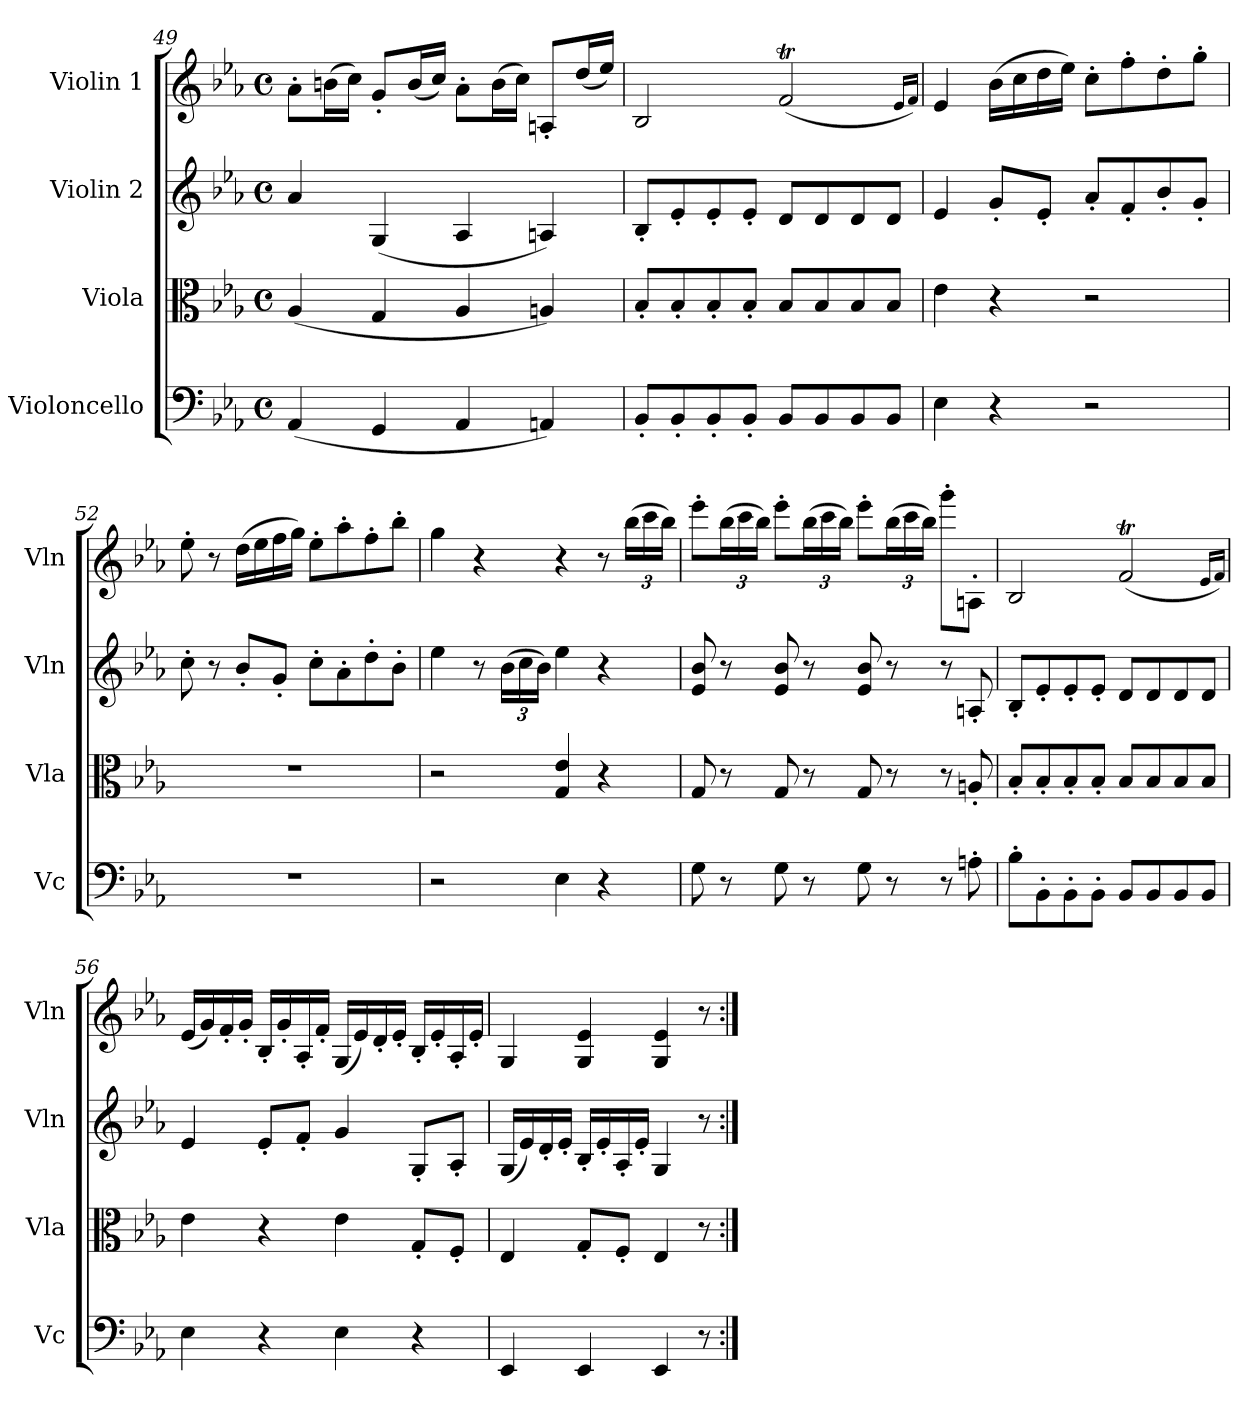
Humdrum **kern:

**kern	**kern	**kern	**kern
*part4	*part3	*part2	*part1
*staff4	*staff3	*staff2	*staff1
*I"Violoncello	*I"Viola	*I"Violin 2	*I"Violin 1
*I'Vc	*I'Vla	*I'Vln	*I'Vln
*clefF4	*clefC3	*clefG2	*clefG2
*k[b-e-a-]	*k[b-e-a-]	*k[b-e-a-]	*k[b-e-a-]
*M4/4	*M4/4	*M4/4	*M4/4
*met(c)	*met(c)	*met(c)	*met(c)
=49	=49	=49	=49
(4AA-/	(4A-/	4a-/	8a-'\L
.	.	.	(16bn\L
.	.	.	16cc\JJ)
4GG/	4G/	(4G/	8g'/L
.	.	.	(16b/L
.	.	.	16cc/JJ)
4AA-/	4A-/	4A-/	8a-'\L
.	.	.	(16b\L
.	.	.	16cc\JJ)
4AAn/)	4An/)	4An/)	8An'/L
.	.	.	(16dd/L
.	.	.	16ee-/JJ)
!!LO:LB:g=z
=50	=50	=50	=50
8BB-'/L	8B-'/L	8B-'/L	2B-/
8BB-'/	8B-'/	8e-'/	.
8BB-'/	8B-'/	8e-'/	.
8BB-'/J	8B-'/J	8e-'/J	.
8BB-/L	8B-/L	8d/L	(2fT/
8BB-/	8B-/	8d/	.
8BB-/	8B-/	8d/	.
8BB-/J	8B-/J	8d/J	.
.	.	.	16qe-/LL
.	.	.	16qf/JJ)
=51	=51	=51	=51
4E-\	4e-\	4e-/	4e-/
4r	4r	8g'/L	(16b-\LL
.	.	.	16cc\
.	.	8e-'/J	16dd\
.	.	.	16ee-\JJ)
2r	2r	8a-'/L	8cc'\L
.	.	8f'/	8ff'\
.	.	8b-'/	8dd'\
.	.	8g'/J	8gg'\J
=52	=52	=52	=52
1r	1r	8cc'\	8ee-'\
.	.	8r	8r
.	.	8b-'/L	(16dd\LL
.	.	.	16ee-\
.	.	8g'/J	16ff\
.	.	.	16gg\JJ)
.	.	8cc'\L	8ee-'\L
.	.	8a-'\	8aa-'\
.	.	8dd'\	8ff'\
.	.	8b-'\J	8bb-'\J
=53	=53	=53	=53
2r	2r	4ee-\	4gg\
.	.	8r	4r
*	*	*Xbrackettup	*
.	.	(24b-\LL	.
.	.	24cc\	.
.	.	24b-\JJ)	.
4E-\	4G/ 4e-/	4ee-\	4r
4r	4r	4r	8r
*	*	*	*Xbrackettup
.	.	.	(24bb-\LL
.	.	.	24ccc\
.	.	.	24bb-\JJ)
!!LO:LB:g=z
=54	=54	=54	=54
8G\	8G/	8e-/ 8b-/	8eee-'\L
8r	8r	8r	(24bb-\L
.	.	.	24ccc\
.	.	.	24bb-\JJ)
8G\	8G/	8e-/ 8b-/	8eee-'\L
8r	8r	8r	(24bb-\L
.	.	.	24ccc\
.	.	.	24bb-\JJ)
8G\	8G/	8e-/ 8b-/	8eee-'\L
8r	8r	8r	(24bb-\L
.	.	.	24ccc\
.	.	.	24bb-\JJ)
8r	8r	8r	8ggg'\L
8An'\	8An'/	8An'/	8An'\J
=55	=55	=55	=55
8B-'\L	8B-'/L	8B-'/L	2B-/
8BB-'\	8B-'/	8e-'/	.
8BB-'\	8B-'/	8e-'/	.
8BB-'\J	8B-'/J	8e-'/J	.
8BB-/L	8B-/L	8d/L	(2fT/
8BB-/	8B-/	8d/	.
8BB-/	8B-/	8d/	.
8BB-/J	8B-/J	8d/J	.
.	.	.	16qe-/LL
.	.	.	16qf/JJ)
=56	=56	=56	=56
4E-\	4e-\	4e-/	(16e-/LL
.	.	.	16g/)
.	.	.	16f'/
.	.	.	16g'/JJ
4r	4r	8e-'/L	16B-'/LL
.	.	.	16g'/
.	.	8f'/J	16A-'/
.	.	.	16f'/JJ
4E-\	4e-\	4g/	(16G/LL
.	.	.	16e-/)
.	.	.	16d'/
.	.	.	16e-'/JJ
4r	8G'/L	8G'/L	16B-'/LL
.	.	.	16e-'/
.	8F'/J	8A-'/J	16A-'/
.	.	.	16e-'/JJ
!!LO:LB:g=z
=57	=57	=57	=57
4EE-/	4E-/	(16G/LL	4G/
.	.	16e-/)	.
.	.	16d'/	.
.	.	16e-'/JJ	.
4EE-/	8G'/L	16B-'/LL	4G/ 4e-/
.	.	16e-'/	.
.	8F'/J	16A-'/	.
.	.	16e-'/JJ	.
4EE-/	4E-/	4G/	4G/ 4e-/
8r	8r	8r	8r
=:|!	=:|!	=:|!	=:|!
*-	*-	*-	*-
